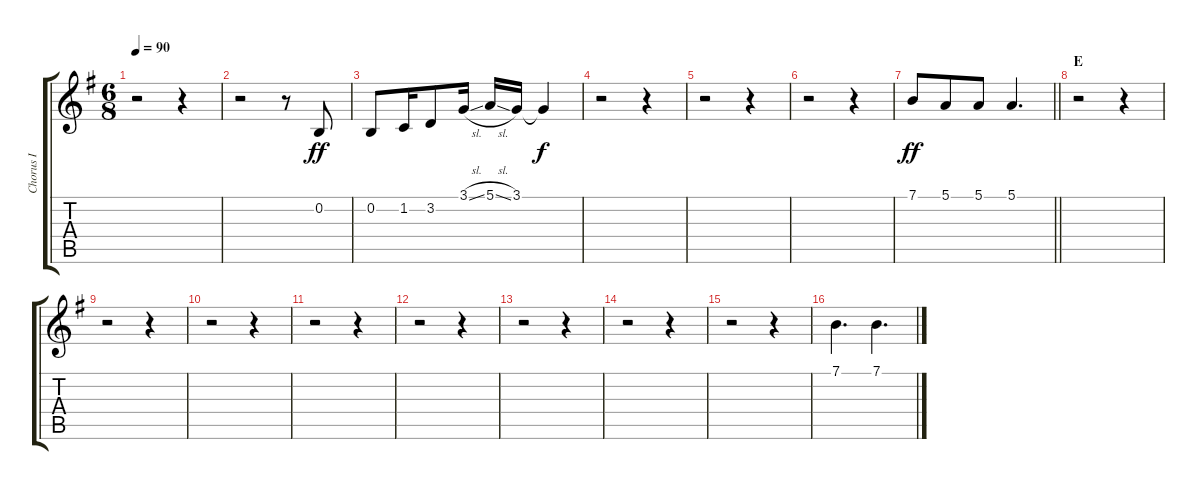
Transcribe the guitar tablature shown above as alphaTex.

\track ("Chorus I" "Chorus I") {instrument voiceoohs}
\staff {score tabs}
\tuning (E4 B3 G3 D3 A2 E2) {hide}
\ts (6 8)
\tempo 90
\clef g2
\ks g
r.2{dy ff} r.4 |
r.2 r.8 0.2.8 |
0.2.8 1.2.16 3.2.8 3.1{sl}.16 5.1{sl}.16 3.1.16 3.1{t}.4{dy f} |
r.2 r.4 |
r.2 r.4 |
r.2 r.4 |
\barLineRight lightlight
7.1.8{dy ff} 5.1.8 5.1.8 5.1.4{d} |
\section ("" "E")
r.2 r.4 |
r.2 r.4 |
r.2 r.4 |
r.2 r.4 |
r.2 r.4 |
r.2 r.4 |
r.2 r.4 |
r.2 r.4 |
7.1.4{d} 7.1.4{d}
